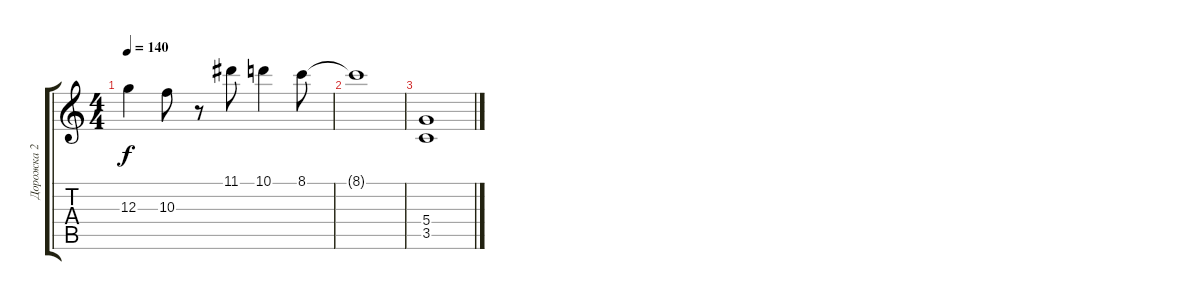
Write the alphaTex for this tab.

\track ("Дорожка 2" "Дорожка 2") {instrument electricguitarjazz}
\staff {score tabs}
\tuning (E4 B3 G3 D3 A2 E2) {hide}
\ts (4 4)
\tempo 140
\clef g2
\ks c
12.3{t}.4{dy f} 10.3.8 r.8 11.1.8 10.1.4 8.1.8 |
8.1{t}.1 |
(5.4 3.5).1{volume 2}
